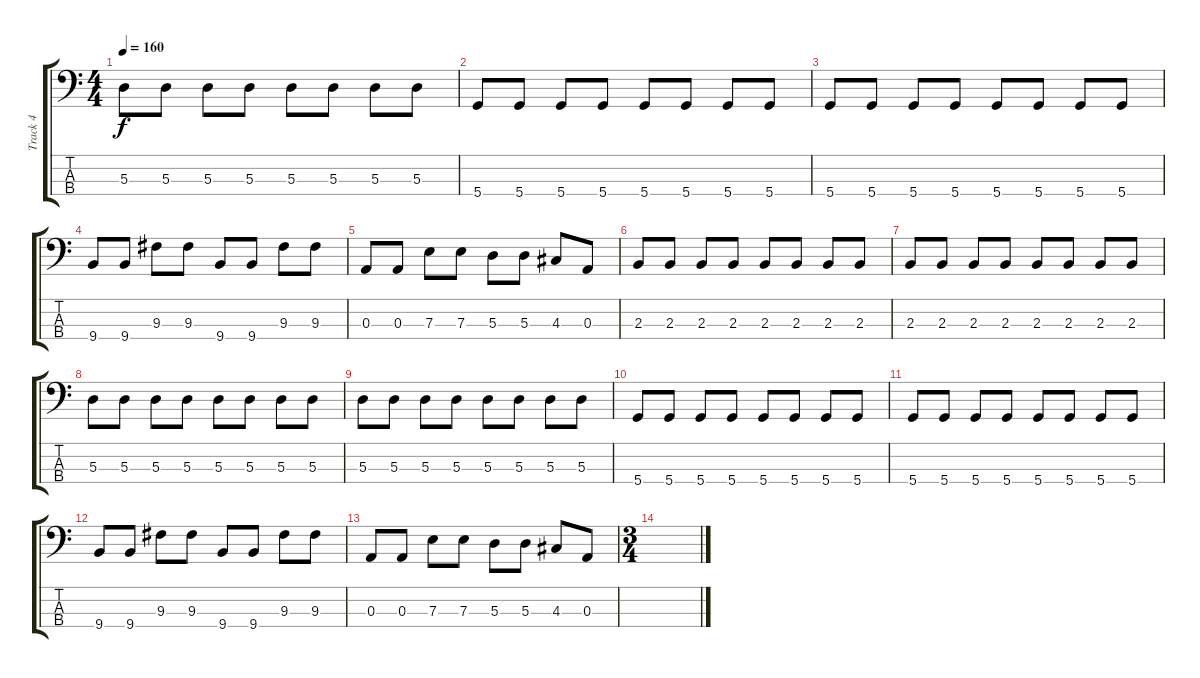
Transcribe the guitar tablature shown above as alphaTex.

\track ("Track 4" "Track 4") {instrument electricbassfinger}
\staff {score tabs}
\tuning (G2 D2 A1 D1) {hide}
\ts (4 4)
\tempo 160
\clef f4
\ks c
5.3.8{dy f} 5.3.8 5.3.8 5.3.8 5.3.8 5.3.8 5.3.8 5.3.8 |
5.4.8 5.4.8 5.4.8 5.4.8 5.4.8 5.4.8 5.4.8 5.4.8 |
5.4.8 5.4.8 5.4.8 5.4.8 5.4.8 5.4.8 5.4.8 5.4.8 |
9.4.8 9.4.8 9.3.8 9.3.8 9.4.8 9.4.8 9.3.8 9.3.8 |
0.3.8 0.3.8 7.3.8 7.3.8 5.3.8 5.3.8 4.3.8 0.3.8 |
2.3.8 2.3.8 2.3.8 2.3.8 2.3.8 2.3.8 2.3.8 2.3.8 |
2.3.8 2.3.8 2.3.8 2.3.8 2.3.8 2.3.8 2.3.8 2.3.8 |
5.3.8 5.3.8 5.3.8 5.3.8 5.3.8 5.3.8 5.3.8 5.3.8 |
5.3.8 5.3.8 5.3.8 5.3.8 5.3.8 5.3.8 5.3.8 5.3.8 |
5.4.8 5.4.8 5.4.8 5.4.8 5.4.8 5.4.8 5.4.8 5.4.8 |
5.4.8 5.4.8 5.4.8 5.4.8 5.4.8 5.4.8 5.4.8 5.4.8 |
9.4.8 9.4.8 9.3.8 9.3.8 9.4.8 9.4.8 9.3.8 9.3.8 |
0.3.8 0.3.8 7.3.8 7.3.8 5.3.8 5.3.8 4.3.8 0.3.8 |
\ts (3 4)
